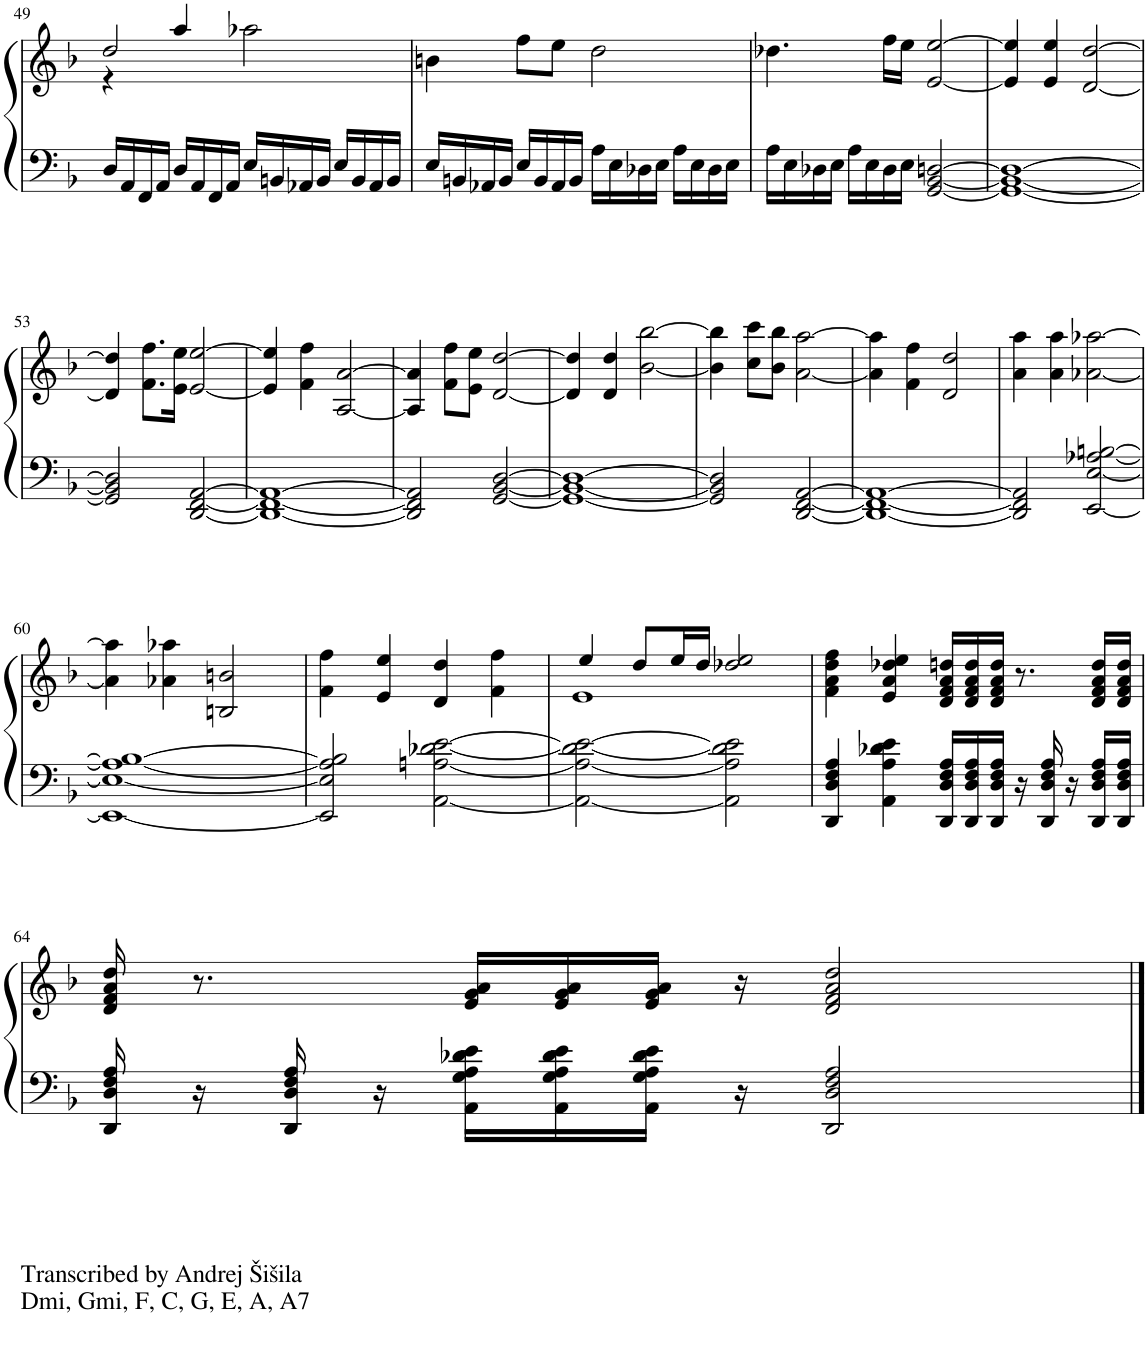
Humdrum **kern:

**kern	**kern
*part1	*part1
*staff2	*staff1
*I"Akordeón	*
!!LO:PB:g=z
*clefF4	*clefG2
*k[b-]	*k[b-]
*M4/4	*M4/4
=49	=49
*	*^
16D/LL	2dd/	4r
16AA/	.	.
16FF/	.	.
16AA/JJ	.	.
16D/LL	.	4aa/
16AA/	.	.
16FF/	.	.
16AA/JJ	.	.
16E/LL	2aa-X\	2ryy
16BBn/	.	.
16AA-X/	.	.
16BB/JJ	.	.
16E/LL	.	.
16BB/	.	.
16AA-/	.	.
16BB/JJ	.	.
*	*v	*v
=50	=50
16E/LL	4bn\
16BBn/	.
16AA-X/	.
16BB/JJ	.
16E/LL	8ff\L
16BB/	.
16AA-/	8ee\J
16BB/JJ	.
16A\LL	2dd\
16E\	.
16D-X\	.
16E\JJ	.
16A\LL	.
16E\	.
16D-\	.
16E\JJ	.
=51	=51
16A\LL	4.dd-X\
16E\	.
16D-X\	.
16E\JJ	.
16A\LL	.
16E\	.
16D-\	16ff\LL
16E\JJ	16ee\JJ
[2GG/ [2BB-/ [2Dn/	[2e/ [2ee/
=52	=52
1GG_ 1BB-_ 1D_	4e/] 4ee/]
.	4e/ 4ee/
.	[2d/ [2dd/
!!LO:LB:g=z
=53	=53
2GG/] 2BB-/] 2D/]	4d/] 4dd/]
.	8.f\ 8.ff\L
.	16e\ 16ee\Jk
[2DD/ [2FF/ [2AA/	[2e/ [2ee/
=54	=54
1DD_ 1FF_ 1AA_	4e/] 4ee/]
.	4f\ 4ff\
.	[2A/ [2a/
=55	=55
2DD/] 2FF/] 2AA/]	4A/] 4a/]
.	8f\ 8ff\L
.	8e\ 8ee\J
[2GG/ [2BB-/ [2D/	[2d/ [2dd/
=56	=56
1GG_ 1BB-_ 1D_	4d/] 4dd/]
.	4d/ 4dd/
.	[2b-\ [2bb-\
=57	=57
2GG/] 2BB-/] 2D/]	4b-\] 4bb-\]
.	8cc\ 8ccc\L
.	8b-\ 8bb-\J
[2DD/ [2FF/ [2AA/	[2a\ [2aa\
=58	=58
1DD_ 1FF_ 1AA_	4a\] 4aa\]
.	4f\ 4ff\
.	2d/ 2dd/
=59	=59
2DD/] 2FF/] 2AA/]	4a\ 4aa\
.	4a\ 4aa\
[2EE/ [2E/ [2A-X/ [2Bn/	[2a-X\ [2aa-X\
!!LO:LB:g=z
=60	=60
1EE_ 1E_ 1A-_ 1B_	4a-\] 4aa-\]
.	4a-X\ 4aa-X\
.	2Bn/ 2bn/
=61	=61
2EE/] 2E/] 2A-/] 2B/]	4f\ 4ff\
.	4e/ 4ee/
[2AA\ [2An\ [2d-X\ [2e\	4d/ 4dd/
.	4f\ 4ff\
=62	=62
*	*^
2AA\_ 2A\_ 2d-\_ 2e\_	1e	4ee/
.	.	8dd/L
.	.	16ee/L
.	.	16dd/JJ
2AA\] 2A\] 2d-\] 2e\]	.	2dd-X/ 2ee/
*	*v	*v
=63	=63
4DD/ 4D/ 4F/ 4A/	4f\ 4a\ 4dd\ 4ff\
4AA\ 4A\ 4d-X\ 4e\	4e/ 4a/ 4dd-X/ 4ee/
16DD/ 16D/ 16F/ 16A/LL	16d/ 16f/ 16a/ 16ddn/LL
16DD/ 16D/ 16F/ 16A/	16d/ 16f/ 16a/ 16dd/
16DD/ 16D/ 16F/ 16A/JJ	16d/ 16f/ 16a/ 16dd/JJ
16r	8.r
16DD/ 16D/ 16F/ 16A/	.
16r	.
16DD/ 16D/ 16F/ 16A/LL	16d/ 16f/ 16a/ 16dd/LL
16DD/ 16D/ 16F/ 16A/JJ	16d/ 16f/ 16a/ 16dd/JJ
!!LO:LB:g=z
=64	=64
!LO:TX:b:t=Transcribed by Andrej Šišila	!
!LO:TX:b:t=Dmi, Gmi, F, C, G, E, A, A7	!
16DD/ 16D/ 16F/ 16A/	16d/ 16f/ 16a/ 16dd/
16r	8.r
16DD/ 16D/ 16F/ 16A/	.
16r	.
16AA\ 16G\ 16A\ 16d-X\ 16e\LL	16e/ 16g/ 16a/LL
16AA\ 16G\ 16A\ 16d-\ 16e\	16e/ 16g/ 16a/
16AA\ 16G\ 16A\ 16d-\ 16e\JJ	16e/ 16g/ 16a/JJ
16r	16r
2DD/ 2D/ 2F/ 2A/	2d/ 2f/ 2a/ 2dd/
==	==
*-	*-
